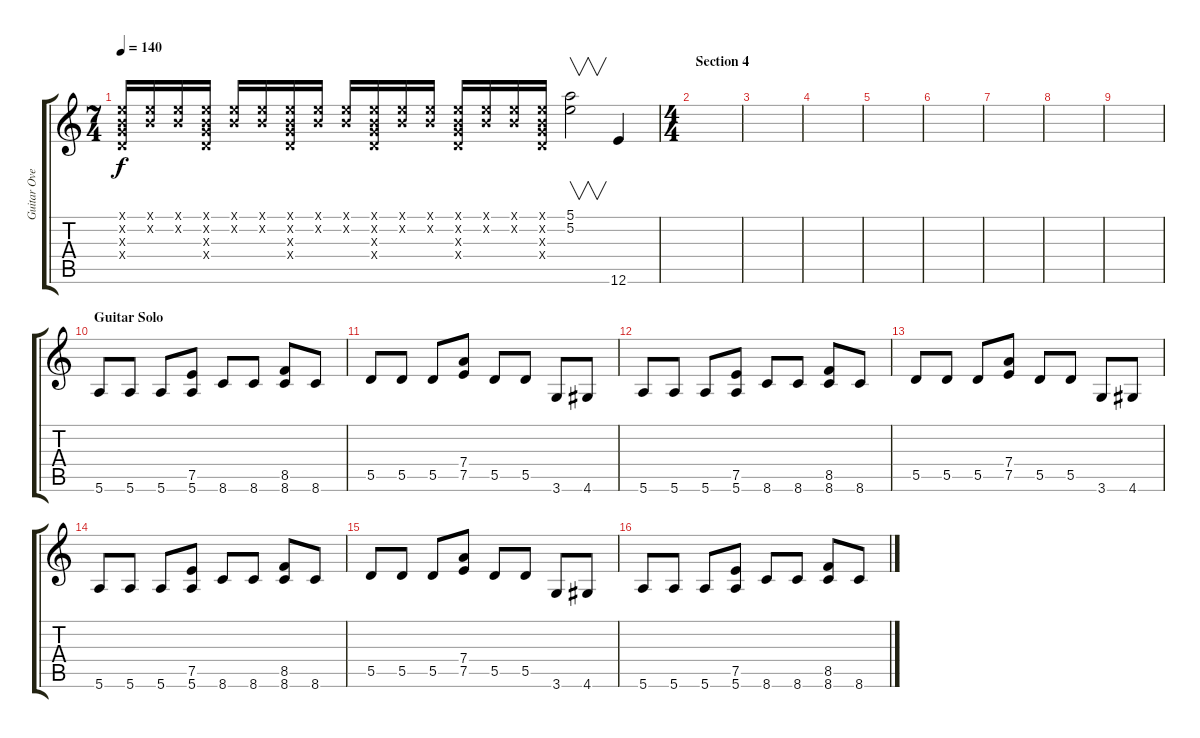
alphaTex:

\track ("Guitar Overdub" "Guitar Ove") {instrument distortionguitar}
\staff {score tabs}
\tuning (E4 B3 G3 D3 A2 E2) {hide}
\ts (7 4)
\tempo 140
\clef g2
\ks c
(0.1{x} 0.2{x} 0.3{x} 0.4{x}).16{dy f} (0.1{x} 0.2{x}).16 (0.1{x} 0.2{x}).16 (0.1{x} 0.2{x} 0.3{x} 0.4{x}).16 (0.1{x} 0.2{x}).16 (0.1{x} 0.2{x}).16 (0.1{x} 0.2{x} 0.3{x} 0.4{x}).16 (0.1{x} 0.2{x}).16 (0.1{x} 0.2{x}).16 (0.1{x} 0.2{x} 0.3{x} 0.4{x}).16 (0.1{x} 0.2{x}).16 (0.1{x} 0.2{x}).16 (0.1{x} 0.2{x} 0.3{x} 0.4{x}).16 (0.1{x} 0.2{x}).16 (0.1{x} 0.2{x}).16 (0.1{x} 0.2{x} 0.3{x} 0.4{x}).16 (5.1 5.2).2{v} 12.6.4 |
\ts (4 4)
\section ("" "Section 4")
|
|
|
|
|
|
|
|
\section ("" "Guitar Solo")
5.6.8 5.6.8 5.6.8 (7.5 5.6).8 8.6.8 8.6.8 (8.5 8.6).8 8.6.8 |
5.5.8 5.5.8 5.5.8 (7.4 7.5).8 5.5.8 5.5.8 3.6.8 4.6.8 |
5.6.8 5.6.8 5.6.8 (7.5 5.6).8 8.6.8 8.6.8 (8.5 8.6).8 8.6.8 |
5.5.8 5.5.8 5.5.8 (7.4 7.5).8 5.5.8 5.5.8 3.6.8 4.6.8 |
5.6.8 5.6.8 5.6.8 (7.5 5.6).8 8.6.8 8.6.8 (8.5 8.6).8 8.6.8 |
5.5.8 5.5.8 5.5.8 (7.4 7.5).8 5.5.8 5.5.8 3.6.8 4.6.8 |
5.6.8 5.6.8 5.6.8 (7.5 5.6).8 8.6.8 8.6.8 (8.5 8.6).8 8.6.8
